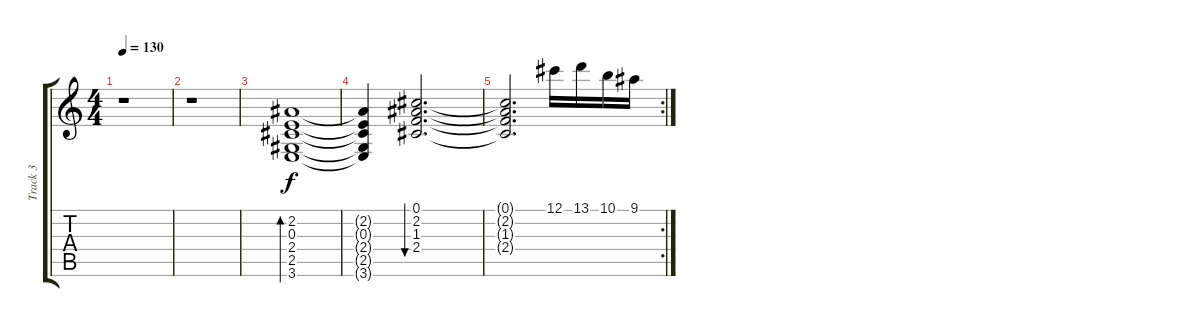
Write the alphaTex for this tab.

\track ("Track 3" "Track 3") {instrument electricguitarjazz}
\staff {score tabs}
\tuning (Db4 Ab3 E3 B2 Gb2 Db2) {hide}
\ts (4 4)
\tempo 130
\clef g2
\ks c
r.1{dy f} |
r.1 |
(2.2 0.3 2.4 2.5 3.6).1{bd 480} |
(2.2{t} 0.3{t} 2.4{t} 2.5{t} 3.6{t}).4 (0.1 2.2 1.3 2.4).2{d bu 240} |
\rc 2
(0.1{t} 2.2{t} 1.3{t} 2.4{t}).2{d} 12.1.16 13.1.16 10.1.16 9.1.16
